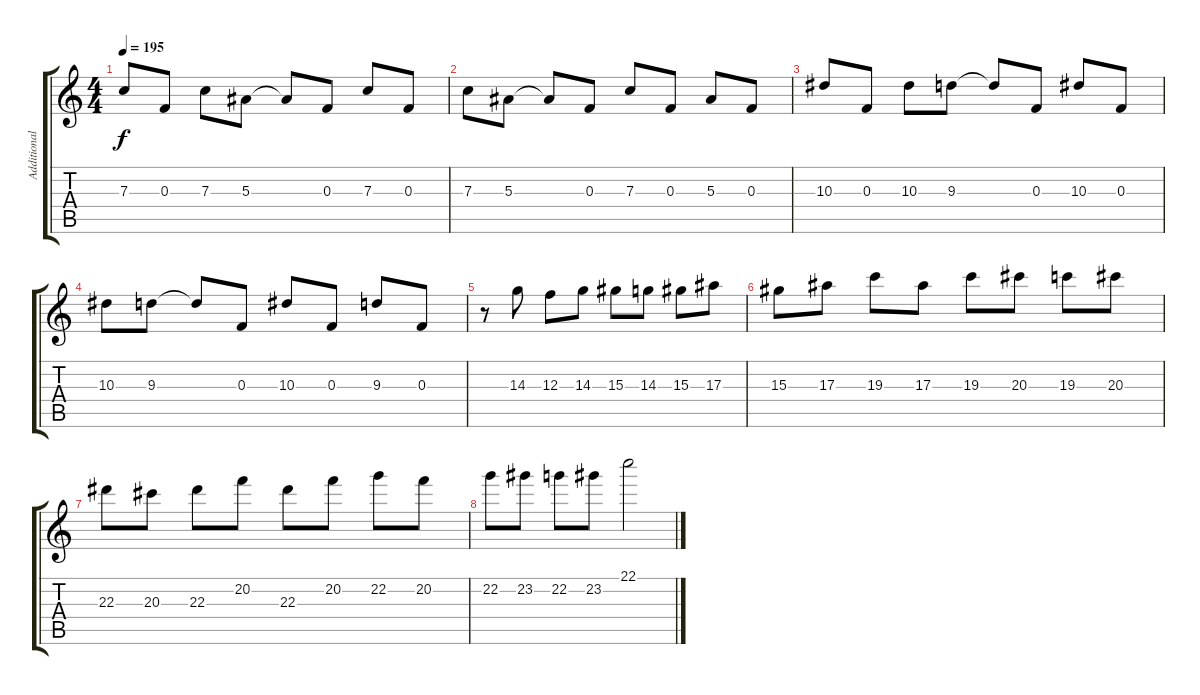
\track ("Additional" "Additional") {instrument distortionguitar}
\staff {score tabs}
\tuning (D4 A3 F3 C3 G2 C2) {hide}
\ts (4 4)
\tempo 195
\clef g2
\ks c
7.3.8{dy f} 0.3.8 7.3.8 5.3.8 5.3{t}.8 0.3.8 7.3.8 0.3.8 |
7.3.8 5.3.8 5.3{t}.8 0.3.8 7.3.8 0.3.8 5.3.8 0.3.8 |
10.3.8 0.3.8 10.3.8 9.3.8 9.3{t}.8 0.3.8 10.3.8 0.3.8 |
10.3.8 9.3.8 9.3{t}.8 0.3.8 10.3.8 0.3.8 9.3.8 0.3.8 |
r.8 14.3.8 12.3.8 14.3.8 15.3.8 14.3.8 15.3.8 17.3.8 |
15.3.8 17.3.8 19.3.8 17.3.8 19.3.8 20.3.8 19.3.8 20.3.8 |
22.3.8 20.3.8 22.3.8 20.2.8 22.3.8 20.2.8 22.2.8 20.2.8 |
22.2.8 23.2.8 22.2.8 23.2.8 22.1.2
